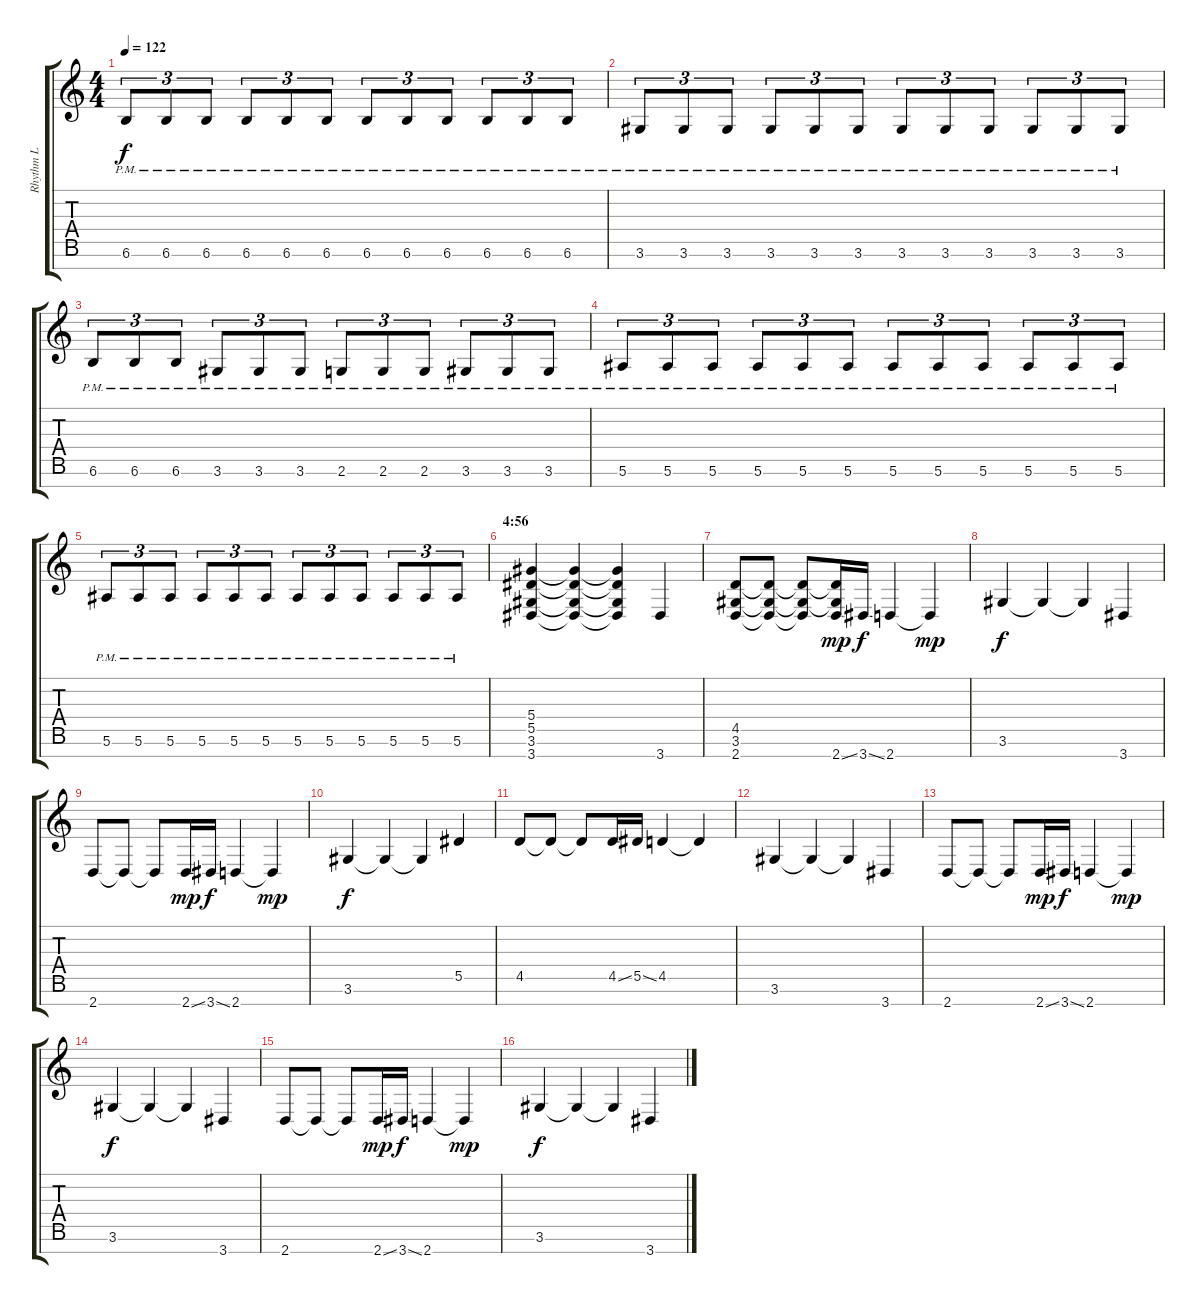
\track ("Rhythm L" "Rhythm L") {instrument overdrivenguitar}
\staff {score tabs}
\tuning (F4 C4 Ab3 Eb3 Bb2 F2 C2) {hide}
\ts (4 4)
\tempo 122
\clef g2
\ks c
6.6{pm}.8{tu (3 2) dy f} 6.6{pm}.8{tu (3 2)} 6.6{pm}.8{tu (3 2)} 6.6{pm}.8{tu (3 2)} 6.6{pm}.8{tu (3 2)} 6.6{pm}.8{tu (3 2)} 6.6{pm}.8{tu (3 2)} 6.6{pm}.8{tu (3 2)} 6.6{pm}.8{tu (3 2)} 6.6{pm}.8{tu (3 2)} 6.6{pm}.8{tu (3 2)} 6.6{pm}.8{tu (3 2)} |
3.6{pm}.8{tu (3 2)} 3.6{pm}.8{tu (3 2)} 3.6{pm}.8{tu (3 2)} 3.6{pm}.8{tu (3 2)} 3.6{pm}.8{tu (3 2)} 3.6{pm}.8{tu (3 2)} 3.6{pm}.8{tu (3 2)} 3.6{pm}.8{tu (3 2)} 3.6{pm}.8{tu (3 2)} 3.6{pm}.8{tu (3 2)} 3.6{pm}.8{tu (3 2)} 3.6{pm}.8{tu (3 2)} |
6.6{pm}.8{tu (3 2)} 6.6{pm}.8{tu (3 2)} 6.6{pm}.8{tu (3 2)} 3.6{pm}.8{tu (3 2)} 3.6{pm}.8{tu (3 2)} 3.6{pm}.8{tu (3 2)} 2.6{pm}.8{tu (3 2)} 2.6{pm}.8{tu (3 2)} 2.6{pm}.8{tu (3 2)} 3.6{pm}.8{tu (3 2)} 3.6{pm}.8{tu (3 2)} 3.6{pm}.8{tu (3 2)} |
5.6{pm}.8{tu (3 2)} 5.6{pm}.8{tu (3 2)} 5.6{pm}.8{tu (3 2)} 5.6{pm}.8{tu (3 2)} 5.6{pm}.8{tu (3 2)} 5.6{pm}.8{tu (3 2)} 5.6{pm}.8{tu (3 2)} 5.6{pm}.8{tu (3 2)} 5.6{pm}.8{tu (3 2)} 5.6{pm}.8{tu (3 2)} 5.6{pm}.8{tu (3 2)} 5.6{pm}.8{tu (3 2)} |
5.6{pm}.8{tu (3 2)} 5.6{pm}.8{tu (3 2)} 5.6{pm}.8{tu (3 2)} 5.6{pm}.8{tu (3 2)} 5.6{pm}.8{tu (3 2)} 5.6{pm}.8{tu (3 2)} 5.6{pm}.8{tu (3 2)} 5.6{pm}.8{tu (3 2)} 5.6{pm}.8{tu (3 2)} 5.6{pm}.8{tu (3 2)} 5.6{pm}.8{tu (3 2)} 5.6{pm}.8{tu (3 2)} |
\section ("" "4:56")
(5.4 5.5 3.6 3.7).4 (5.4{t} 5.5{t} 3.6{t} 3.7{t}).4 (5.4{t} 5.5{t} 3.6{t} 3.7{t}).4 3.7.4 |
(4.5 3.6 2.7).8 (4.5{t} 3.6{t} 2.7{t}).8 (4.5{t} 3.6{t} 2.7{t}).8 (4.5{t} 3.6{t} 2.7{ss}).16{dy mp} 3.7{ss}.16{dy f} 2.7.4 2.7{t}.4{dy mp} |
3.6.4{dy f} 3.6{t}.4 3.6{t}.4 3.7.4 |
2.7.8 2.7{t}.8 2.7{t}.8 2.7{ss}.16{dy mp} 3.7{ss}.16{dy f} 2.7.4 2.7{t}.4{dy mp} |
3.6.4{dy f} 3.6{t}.4 3.6{t}.4 5.5.4 |
4.5.8 4.5{t}.8 4.5{t}.8 4.5{ss}.16 5.5{ss}.16 4.5.4 4.5{t}.4 |
3.6.4 3.6{t}.4 3.6{t}.4 3.7.4 |
2.7.8 2.7{t}.8 2.7{t}.8 2.7{ss}.16{dy mp} 3.7{ss}.16{dy f} 2.7.4 2.7{t}.4{dy mp} |
3.6.4{dy f} 3.6{t}.4 3.6{t}.4 3.7.4 |
2.7.8 2.7{t}.8 2.7{t}.8 2.7{ss}.16{dy mp} 3.7{ss}.16{dy f} 2.7.4 2.7{t}.4{dy mp} |
3.6.4{dy f} 3.6{t}.4 3.6{t}.4 3.7.4
